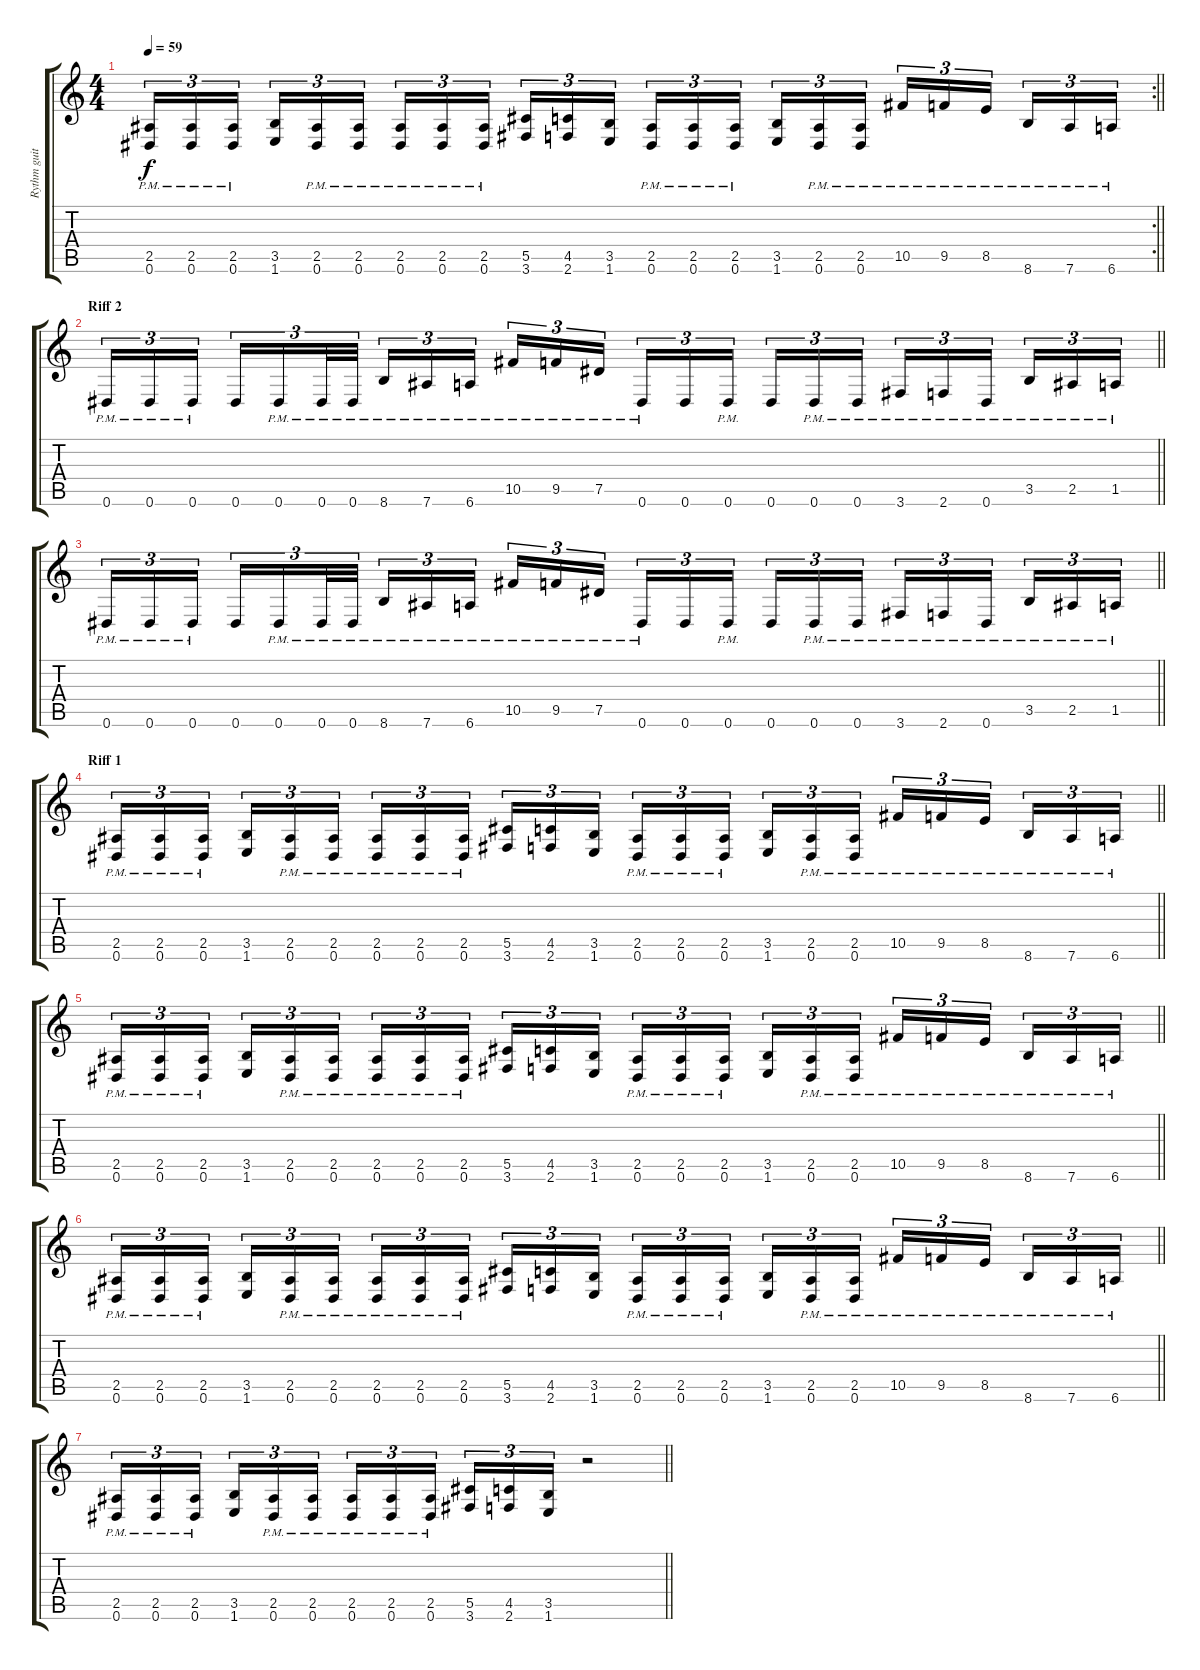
\track ("Rythm guitar" "Rythm guit") {instrument distortionguitar}
\staff {score tabs}
\tuning (Eb4 Bb3 Gb3 Db3 Ab2 Eb2) {hide}
\rc 2
\ts (4 4)
\tempo 59
\clef g2
\barLineRight lightlight
\ks c
(2.5{pm} 0.6{pm}).16{tu (3 2) dy f} (2.5{pm} 0.6{pm}).16{tu (3 2)} (2.5{pm} 0.6{pm}).16{tu (3 2) beam splitsecondary} (3.5 1.6).16{tu (3 2)} (2.5{pm} 0.6{pm}).16{tu (3 2)} (2.5{pm} 0.6{pm}).16{tu (3 2)} (2.5{pm} 0.6{pm}).16{tu (3 2)} (2.5{pm} 0.6{pm}).16{tu (3 2)} (2.5{pm} 0.6{pm}).16{tu (3 2) beam splitsecondary} (5.5 3.6).16{tu (3 2)} (4.5 2.6).16{tu (3 2)} (3.5 1.6).16{tu (3 2)} (2.5{pm} 0.6{pm}).16{tu (3 2)} (2.5{pm} 0.6{pm}).16{tu (3 2)} (2.5{pm} 0.6{pm}).16{tu (3 2) beam splitsecondary} (3.5 1.6).16{tu (3 2)} (2.5{pm} 0.6{pm}).16{tu (3 2)} (2.5{pm} 0.6{pm}).16{tu (3 2)} 10.5{pm}.16{tu (3 2)} 9.5{pm}.16{tu (3 2)} 8.5{pm}.16{tu (3 2) beam splitsecondary} 8.6{pm}.16{tu (3 2)} 7.6{pm}.16{tu (3 2)} 6.6{pm}.16{tu (3 2)} |
\section ("" "Riff 2")
\barLineRight lightlight
0.6{pm}.16{tu (3 2)} 0.6{pm}.16{tu (3 2)} 0.6{pm}.16{tu (3 2) beam splitsecondary} 0.6.16{tu (3 2)} 0.6{pm}.16{tu (3 2)} 0.6{pm}.32{tu (3 2)} 0.6{pm}.32{tu (3 2)} 8.6{pm}.16{tu (3 2)} 7.6{pm}.16{tu (3 2)} 6.6{pm}.16{tu (3 2) beam splitsecondary} 10.5{pm}.16{tu (3 2)} 9.5{pm}.16{tu (3 2)} 7.5{pm}.16{tu (3 2)} 0.6{pm}.16{tu (3 2)} 0.6.16{tu (3 2)} 0.6{pm}.16{tu (3 2) beam splitsecondary} 0.6.16{tu (3 2)} 0.6{pm}.16{tu (3 2)} 0.6{pm}.16{tu (3 2)} 3.6{pm}.16{tu (3 2)} 2.6{pm}.16{tu (3 2)} 0.6{pm}.16{tu (3 2) beam splitsecondary} 3.5{pm}.16{tu (3 2)} 2.5{pm}.16{tu (3 2)} 1.5{pm}.16{tu (3 2)} |
\barLineRight lightlight
0.6{pm}.16{tu (3 2)} 0.6{pm}.16{tu (3 2)} 0.6{pm}.16{tu (3 2) beam splitsecondary} 0.6.16{tu (3 2)} 0.6{pm}.16{tu (3 2)} 0.6{pm}.32{tu (3 2)} 0.6{pm}.32{tu (3 2)} 8.6{pm}.16{tu (3 2)} 7.6{pm}.16{tu (3 2)} 6.6{pm}.16{tu (3 2) beam splitsecondary} 10.5{pm}.16{tu (3 2)} 9.5{pm}.16{tu (3 2)} 7.5{pm}.16{tu (3 2)} 0.6{pm}.16{tu (3 2)} 0.6.16{tu (3 2)} 0.6{pm}.16{tu (3 2) beam splitsecondary} 0.6.16{tu (3 2)} 0.6{pm}.16{tu (3 2)} 0.6{pm}.16{tu (3 2)} 3.6{pm}.16{tu (3 2)} 2.6{pm}.16{tu (3 2)} 0.6{pm}.16{tu (3 2) beam splitsecondary} 3.5{pm}.16{tu (3 2)} 2.5{pm}.16{tu (3 2)} 1.5{pm}.16{tu (3 2)} |
\section ("" "Riff 1")
\barLineRight lightlight
(2.5{pm} 0.6{pm}).16{tu (3 2)} (2.5{pm} 0.6{pm}).16{tu (3 2)} (2.5{pm} 0.6{pm}).16{tu (3 2) beam splitsecondary} (3.5 1.6).16{tu (3 2)} (2.5{pm} 0.6{pm}).16{tu (3 2)} (2.5{pm} 0.6{pm}).16{tu (3 2)} (2.5{pm} 0.6{pm}).16{tu (3 2)} (2.5{pm} 0.6{pm}).16{tu (3 2)} (2.5{pm} 0.6{pm}).16{tu (3 2) beam splitsecondary} (5.5 3.6).16{tu (3 2)} (4.5 2.6).16{tu (3 2)} (3.5 1.6).16{tu (3 2)} (2.5{pm} 0.6{pm}).16{tu (3 2)} (2.5{pm} 0.6{pm}).16{tu (3 2)} (2.5{pm} 0.6{pm}).16{tu (3 2) beam splitsecondary} (3.5 1.6).16{tu (3 2)} (2.5{pm} 0.6{pm}).16{tu (3 2)} (2.5{pm} 0.6{pm}).16{tu (3 2)} 10.5{pm}.16{tu (3 2)} 9.5{pm}.16{tu (3 2)} 8.5{pm}.16{tu (3 2) beam splitsecondary} 8.6{pm}.16{tu (3 2)} 7.6{pm}.16{tu (3 2)} 6.6{pm}.16{tu (3 2)} |
\barLineRight lightlight
(2.5{pm} 0.6{pm}).16{tu (3 2)} (2.5{pm} 0.6{pm}).16{tu (3 2)} (2.5{pm} 0.6{pm}).16{tu (3 2) beam splitsecondary} (3.5 1.6).16{tu (3 2)} (2.5{pm} 0.6{pm}).16{tu (3 2)} (2.5{pm} 0.6{pm}).16{tu (3 2)} (2.5{pm} 0.6{pm}).16{tu (3 2)} (2.5{pm} 0.6{pm}).16{tu (3 2)} (2.5{pm} 0.6{pm}).16{tu (3 2) beam splitsecondary} (5.5 3.6).16{tu (3 2)} (4.5 2.6).16{tu (3 2)} (3.5 1.6).16{tu (3 2)} (2.5{pm} 0.6{pm}).16{tu (3 2)} (2.5{pm} 0.6{pm}).16{tu (3 2)} (2.5{pm} 0.6{pm}).16{tu (3 2) beam splitsecondary} (3.5 1.6).16{tu (3 2)} (2.5{pm} 0.6{pm}).16{tu (3 2)} (2.5{pm} 0.6{pm}).16{tu (3 2)} 10.5{pm}.16{tu (3 2)} 9.5{pm}.16{tu (3 2)} 8.5{pm}.16{tu (3 2) beam splitsecondary} 8.6{pm}.16{tu (3 2)} 7.6{pm}.16{tu (3 2)} 6.6{pm}.16{tu (3 2)} |
\barLineRight lightlight
(2.5{pm} 0.6{pm}).16{tu (3 2)} (2.5{pm} 0.6{pm}).16{tu (3 2)} (2.5{pm} 0.6{pm}).16{tu (3 2) beam splitsecondary} (3.5 1.6).16{tu (3 2)} (2.5{pm} 0.6{pm}).16{tu (3 2)} (2.5{pm} 0.6{pm}).16{tu (3 2)} (2.5{pm} 0.6{pm}).16{tu (3 2)} (2.5{pm} 0.6{pm}).16{tu (3 2)} (2.5{pm} 0.6{pm}).16{tu (3 2) beam splitsecondary} (5.5 3.6).16{tu (3 2)} (4.5 2.6).16{tu (3 2)} (3.5 1.6).16{tu (3 2)} (2.5{pm} 0.6{pm}).16{tu (3 2)} (2.5{pm} 0.6{pm}).16{tu (3 2)} (2.5{pm} 0.6{pm}).16{tu (3 2) beam splitsecondary} (3.5 1.6).16{tu (3 2)} (2.5{pm} 0.6{pm}).16{tu (3 2)} (2.5{pm} 0.6{pm}).16{tu (3 2)} 10.5{pm}.16{tu (3 2)} 9.5{pm}.16{tu (3 2)} 8.5{pm}.16{tu (3 2) beam splitsecondary} 8.6{pm}.16{tu (3 2)} 7.6{pm}.16{tu (3 2)} 6.6{pm}.16{tu (3 2)} |
\barLineRight lightlight
(2.5{pm} 0.6{pm}).16{tu (3 2)} (2.5{pm} 0.6{pm}).16{tu (3 2)} (2.5{pm} 0.6{pm}).16{tu (3 2) beam splitsecondary} (3.5 1.6).16{tu (3 2)} (2.5{pm} 0.6{pm}).16{tu (3 2)} (2.5{pm} 0.6{pm}).16{tu (3 2)} (2.5{pm} 0.6{pm}).16{tu (3 2)} (2.5{pm} 0.6{pm}).16{tu (3 2)} (2.5{pm} 0.6{pm}).16{tu (3 2) beam splitsecondary} (5.5 3.6).16{tu (3 2)} (4.5 2.6).16{tu (3 2)} (3.5 1.6).16{tu (3 2)} r.2
